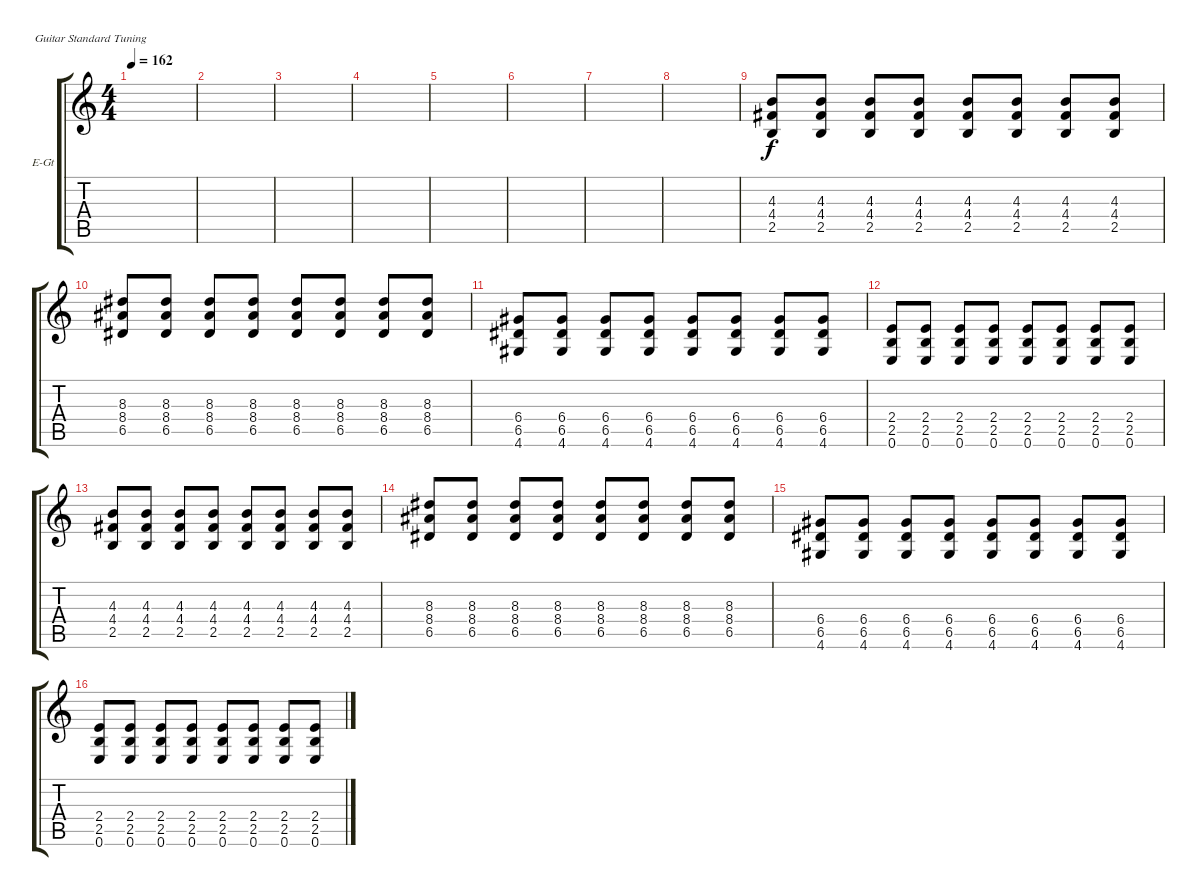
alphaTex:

\defaultSystemsLayout 4
\bracketExtendMode groupsimilarinstruments
\firstSystemTrackNameOrientation horizontal
\otherSystemsTrackNameOrientation horizontal
\track ("Rythm/Distorted Guitar" "E-Gt") {instrument distortionguitar}
\staff {score tabs}
\tuning (E4 B3 G3 D3 A2 E2)
\ts (4 4)
\tempo 162
\clef g2
\ks c
|
|
|
|
|
|
|
|
(4.3 4.4 2.5).8 (4.3 4.4 2.5).8 (4.3 4.4 2.5).8 (4.3 4.4 2.5).8 (4.3 4.4 2.5).8 (4.3 4.4 2.5).8 (4.3 4.4 2.5).8 (4.3 4.4 2.5).8 |
(8.3 8.4 6.5).8 (8.3 8.4 6.5).8 (8.3 8.4 6.5).8 (8.3 8.4 6.5).8 (8.3 8.4 6.5).8 (8.3 8.4 6.5).8 (8.3 8.4 6.5).8 (8.3 8.4 6.5).8 |
(6.4 6.5 4.6).8 (6.4 6.5 4.6).8 (6.4 6.5 4.6).8 (6.4 6.5 4.6).8 (6.4 6.5 4.6).8 (6.4 6.5 4.6).8 (6.4 6.5 4.6).8 (6.4 6.5 4.6).8 |
(2.4 2.5 0.6).8 (2.4 2.5 0.6).8 (2.4 2.5 0.6).8 (2.4 2.5 0.6).8 (2.4 2.5 0.6).8 (2.4 2.5 0.6).8 (2.4 2.5 0.6).8 (2.4 2.5 0.6).8 |
(4.3 4.4 2.5).8 (4.3 4.4 2.5).8 (4.3 4.4 2.5).8 (4.3 4.4 2.5).8 (4.3 4.4 2.5).8 (4.3 4.4 2.5).8 (4.3 4.4 2.5).8 (4.3 4.4 2.5).8 |
(8.3 8.4 6.5).8 (8.3 8.4 6.5).8 (8.3 8.4 6.5).8 (8.3 8.4 6.5).8 (8.3 8.4 6.5).8 (8.3 8.4 6.5).8 (8.3 8.4 6.5).8 (8.3 8.4 6.5).8 |
(6.4 6.5 4.6).8 (6.4 6.5 4.6).8 (6.4 6.5 4.6).8 (6.4 6.5 4.6).8 (6.4 6.5 4.6).8 (6.4 6.5 4.6).8 (6.4 6.5 4.6).8 (6.4 6.5 4.6).8 |
(2.4 2.5 0.6).8 (2.4 2.5 0.6).8 (2.4 2.5 0.6).8 (2.4 2.5 0.6).8 (2.4 2.5 0.6).8 (2.4 2.5 0.6).8 (2.4 2.5 0.6).8 (2.4 2.5 0.6).8
